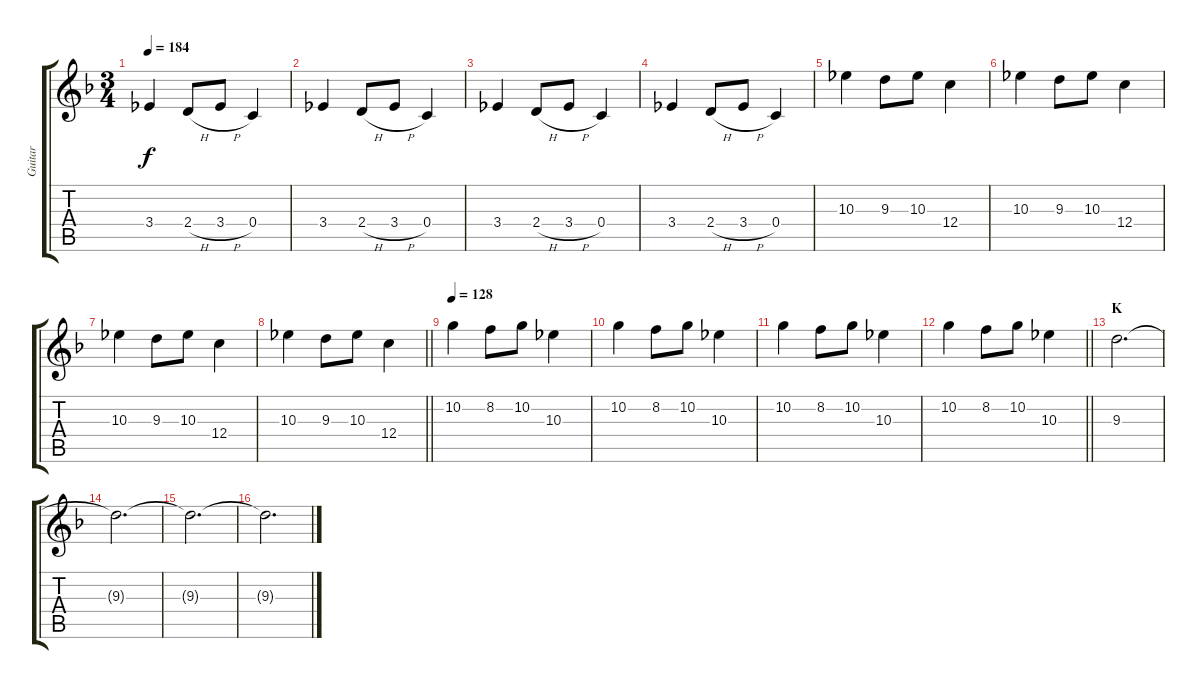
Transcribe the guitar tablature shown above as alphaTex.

\track ("Guitar" "Guitar") {instrument distortionguitar}
\staff {score tabs}
\tuning (D4 A3 F3 C3 G2 C2) {hide}
\ts (3 4)
\tempo 184
\clef g2
\ks f
3.4.4{dy f} 2.4{h}.8 3.4{h}.8 0.4.4 |
3.4.4 2.4{h}.8 3.4{h}.8 0.4.4 |
3.4.4 2.4{h}.8 3.4{h}.8 0.4.4 |
3.4.4 2.4{h}.8 3.4{h}.8 0.4.4 |
10.3.4 9.3.8 10.3.8 12.4.4 |
10.3.4 9.3.8 10.3.8 12.4.4 |
10.3.4 9.3.8 10.3.8 12.4.4 |
\barLineRight lightlight
10.3.4 9.3.8 10.3.8 12.4.4 |
\tempo 128
10.2.4 8.2.8 10.2.8 10.3.4 |
10.2.4 8.2.8 10.2.8 10.3.4 |
10.2.4 8.2.8 10.2.8 10.3.4 |
\barLineRight lightlight
10.2.4 8.2.8 10.2.8 10.3.4 |
\section ("" "K")
9.3.2{d} |
9.3{t}.2{d} |
9.3{t}.2{d} |
9.3{t}.2{d}
